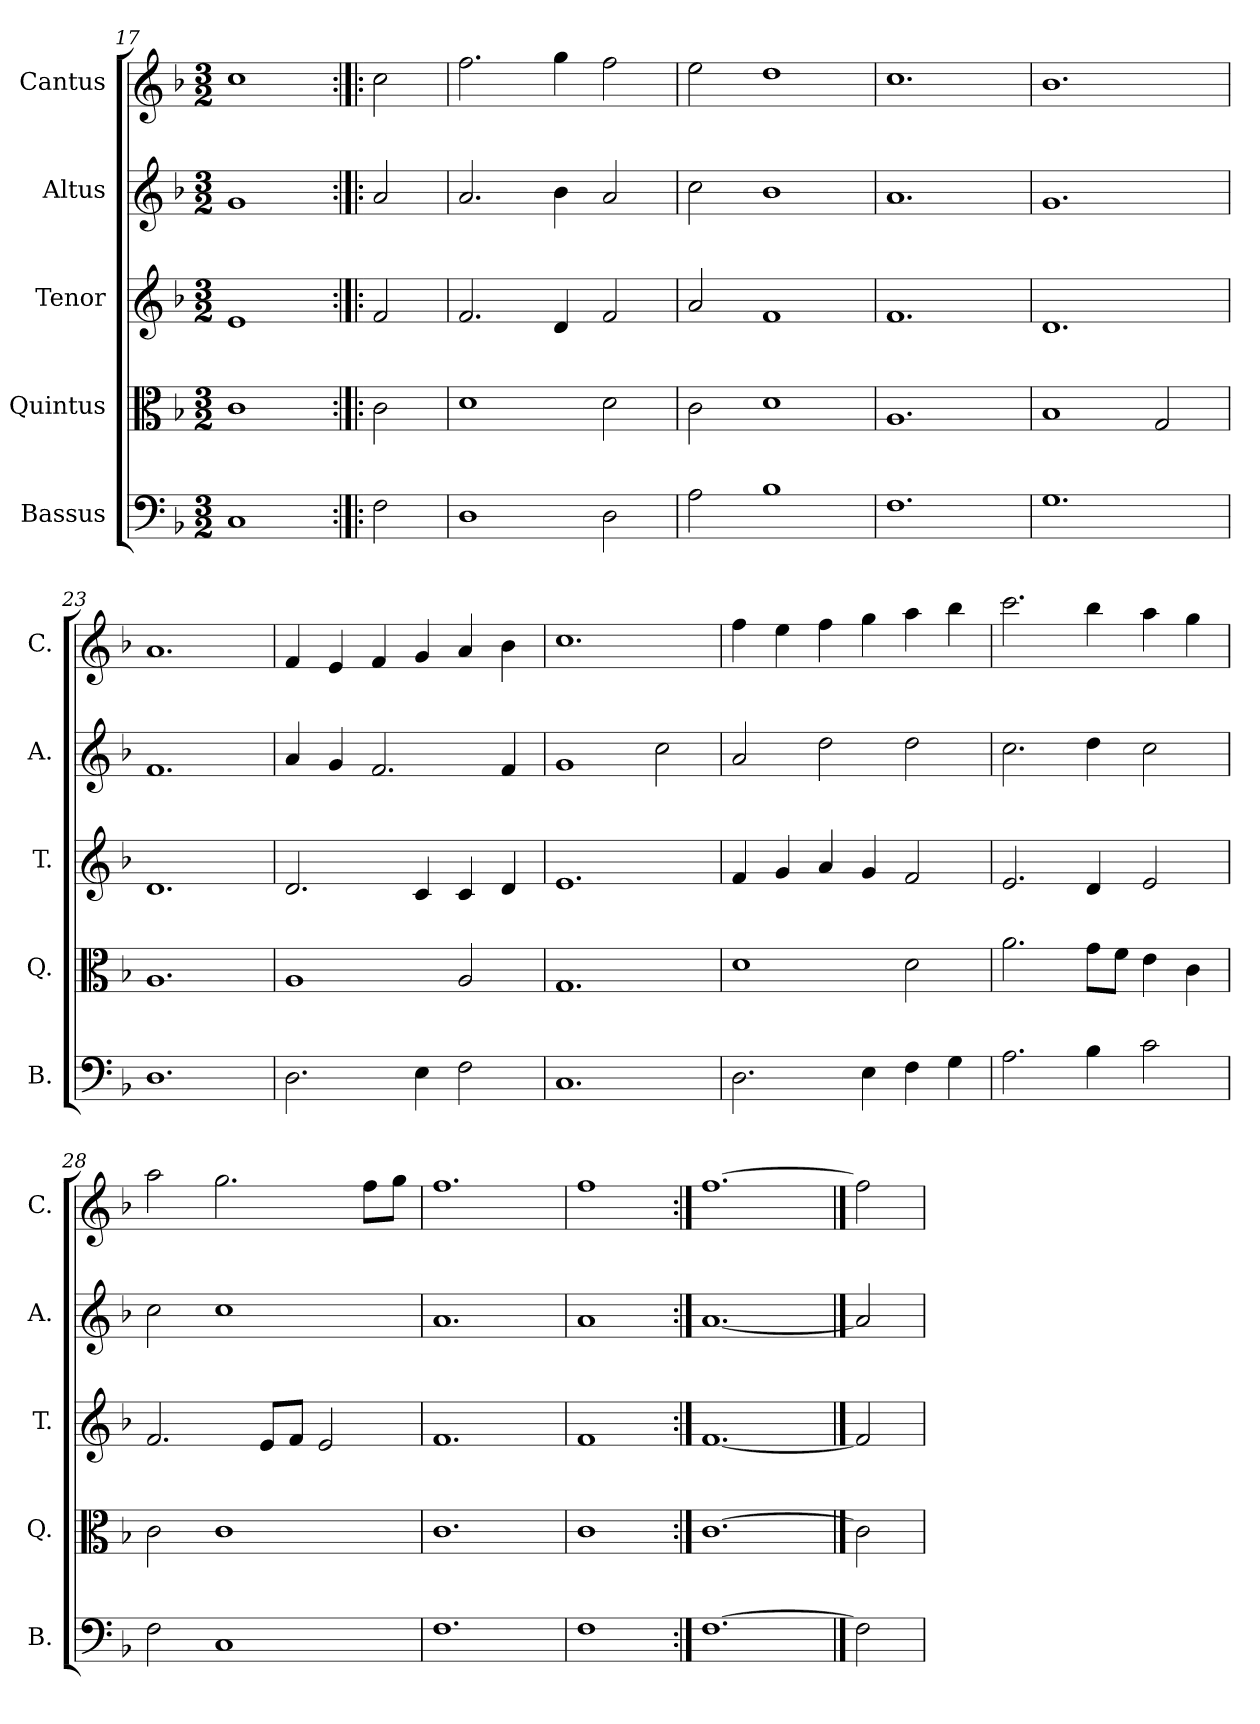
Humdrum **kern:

**kern	**kern	**kern	**kern	**kern
*part5	*part4	*part3	*part2	*part1
*staff5	*staff4	*staff3	*staff2	*staff1
*I"Bassus	*I"Quintus	*I"Tenor	*I"Altus	*I"Cantus
*I'B.	*I'Q.	*I'T.	*I'A.	*I'C.
*clefF4	*clefC3	*clefG2	*clefG2	*clefG2
*k[b-]	*k[b-]	*k[b-]	*k[b-]	*k[b-]
*F:	*F:	*F:	*F:	*F:
*M3/2	*M3/2	*M3/2	*M3/2	*M3/2
=17	=17	=17	=17	=17
1C	1c	1e	1g	1cc
=18:|!|:	=18:|!|:	=18:|!|:	=18:|!|:	=18:|!|:
2F\	2c\	2f/	2a/	2cc\
=19	=19	=19	=19	=19
1D	1d	2.f/	2.a/	2.ff\
.	.	4d/	4b-\	4gg\
2D\	2d\	2f/	2a/	2ff\
=20	=20	=20	=20	=20
2A\	2c\	2a/	2cc\	2ee\
1B-	1d	1f	1b-	1dd
=21	=21	=21	=21	=21
1.F	1.A	1.f	1.a	1.cc
=22	=22	=22	=22	=22
1.G	1B-	1.d	1.g	1.b-
.	2G/	.	.	.
!!LO:PB:g=z
=23	=23	=23	=23	=23
1.D	1.A	1.d	1.f	1.a
=24	=24	=24	=24	=24
2.D\	1A	2.d/	4a/	4f/
.	.	.	4g/	4e/
.	.	.	2.f/	4f/
4E\	.	4c/	.	4g/
2F\	2A/	4c/	.	4a/
.	.	4d/	4f/	4b-\
=25	=25	=25	=25	=25
1.C	1.G	1.e	1g	1.cc
.	.	.	2cc\	.
=26	=26	=26	=26	=26
2.D\	1d	4f/	2a/	4ff\
.	.	4g/	.	4ee\
.	.	4a/	2dd\	4ff\
4E\	.	4g/	.	4gg\
4F\	2d\	2f/	2dd\	4aa\
4G\	.	.	.	4bb-\
!!LO:PB:g=z
=27	=27	=27	=27	=27
2.A\	2.a\	2.e/	2.cc\	2.ccc\
4B-\	8g\L	4d/	4dd\	4bb-\
.	8f\J	.	.	.
2c\	4e\	2e/	2cc\	4aa\
.	4c\	.	.	4gg\
=28	=28	=28	=28	=28
2F\	2c\	2.f/	2cc\	2aa\
1C	1c	.	1cc	2.gg\
.	.	8e/L	.	.
.	.	8f/J	.	.
.	.	2e/	.	.
.	.	.	.	8ff\L
.	.	.	.	8gg\J
=29	=29	=29	=29	=29
1.F	1.c	1.f	1.a	1.ff
=30	=30	=30	=30	=30
1F	1c	1f	1a	1ff
=31:|!	=31:|!	=31:|!	=31:|!	=31:|!
[1.F	[1.c	[1.f	[1.a	[1.ff
==32	==32	==32	==32	==32
2F]	2c]	2f]	2a]	2ff]
=	=	=	=	=
*-	*-	*-	*-	*-
